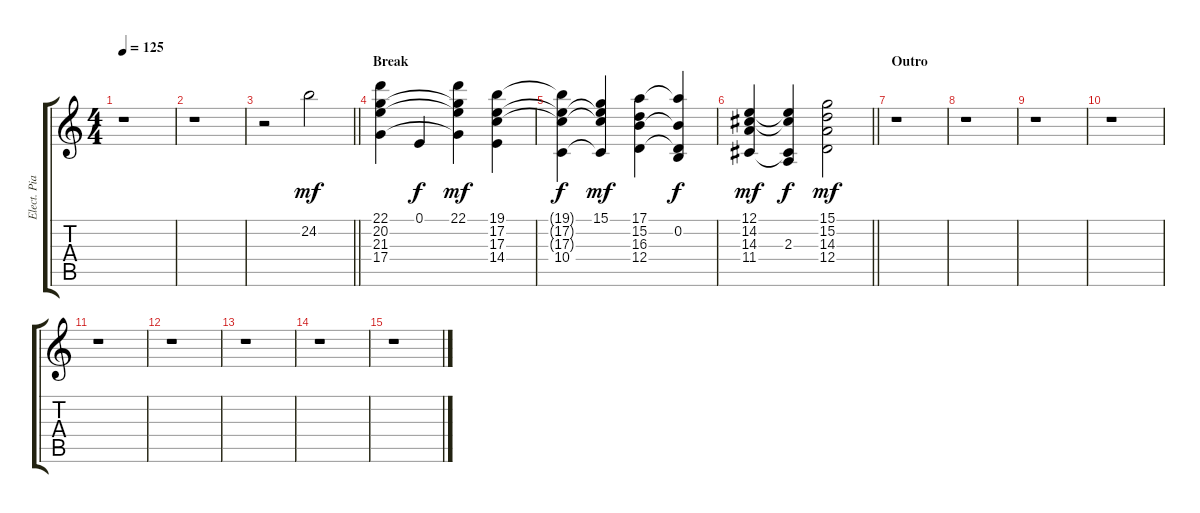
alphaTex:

\track ("Elect. Piano" "Elect. Pia") {instrument electricpiano1}
\staff {score tabs}
\tuning (E4 B3 G3 D3 A2 E2) {hide}
\ts (4 4)
\tempo 125
\clef g2
\ks c
r.1{dy mf} |
r.1 |
\barLineRight lightlight
r.2 24.2.2 |
\section ("" "Break")
(22.1 20.2 21.3 17.4).4 0.1.4{dy f} (22.1 20.2{t} 21.3{t} 17.4{t}).4{dy mf} (19.1 17.2 17.3 14.4).4 |
(19.1{t} 17.2{t} 17.3{t} 10.4).4{dy f} (15.1 17.2{t} 17.3{t} 10.4{t}).4{dy mf} (17.1 15.2 16.3 12.4).4 (17.1{t} 0.2 16.3{t} 12.4{t}).4{dy f} |
\barLineRight lightlight
(12.1 14.2 14.3 11.4).4{dy mf} (12.1{t} 14.2{t} 2.3 11.4{t}).4{dy f} (15.1 15.2 14.3 12.4).2{dy mf} |
\section ("" "Outro")
r.1 |
r.1 |
r.1 |
r.1 |
r.1 |
r.1 |
r.1 |
r.1 |
r.1
